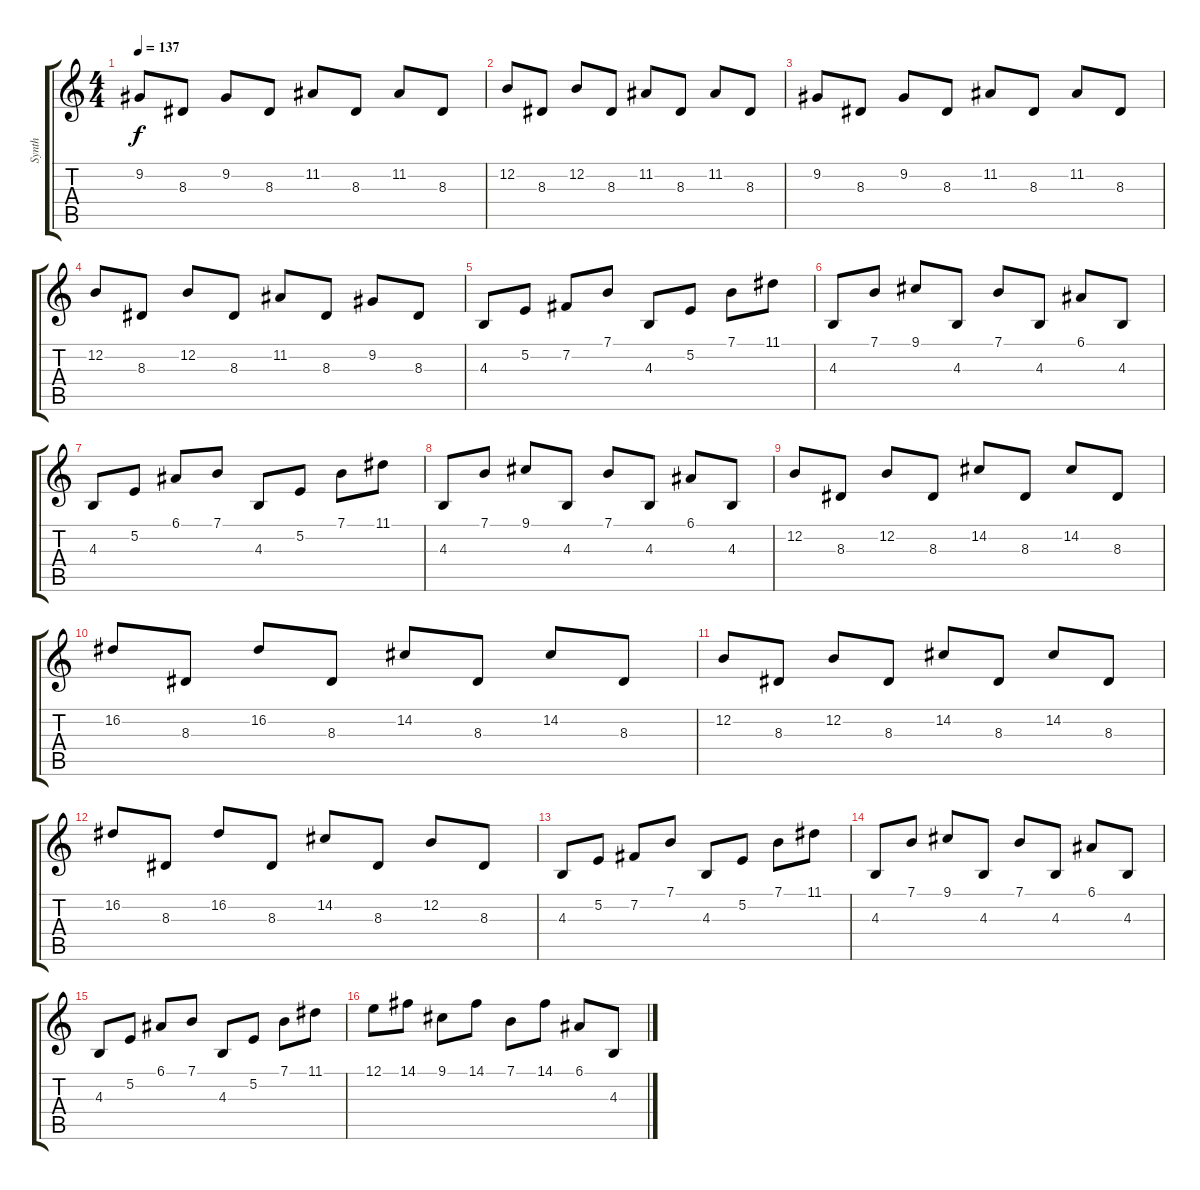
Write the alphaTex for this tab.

\track ("Synth" "Synth") {instrument fx4atmosphere}
\staff {score tabs}
\tuning (E4 B3 G3 D3 A2 E2) {hide}
\ts (4 4)
\tempo 137
\clef g2
\ks c
9.2.8{dy f} 8.3.8 9.2.8 8.3.8 11.2.8 8.3.8 11.2.8 8.3.8 |
12.2.8 8.3.8 12.2.8 8.3.8 11.2.8 8.3.8 11.2.8 8.3.8 |
9.2.8 8.3.8 9.2.8 8.3.8 11.2.8 8.3.8 11.2.8 8.3.8 |
12.2.8 8.3.8 12.2.8 8.3.8 11.2.8 8.3.8 9.2.8 8.3.8 |
4.3.8 5.2.8 7.2.8 7.1.8 4.3.8 5.2.8 7.1.8 11.1.8 |
4.3.8 7.1.8 9.1.8 4.3.8 7.1.8 4.3.8 6.1.8 4.3.8 |
4.3.8 5.2.8 6.1.8 7.1.8 4.3.8 5.2.8 7.1.8 11.1.8 |
4.3.8 7.1.8 9.1.8 4.3.8 7.1.8 4.3.8 6.1.8 4.3.8 |
12.2.8 8.3.8 12.2.8 8.3.8 14.2.8 8.3.8 14.2.8 8.3.8 |
16.2.8 8.3.8 16.2.8 8.3.8 14.2.8 8.3.8 14.2.8 8.3.8 |
12.2.8 8.3.8 12.2.8 8.3.8 14.2.8 8.3.8 14.2.8 8.3.8 |
16.2.8 8.3.8 16.2.8 8.3.8 14.2.8 8.3.8 12.2.8 8.3.8 |
4.3.8 5.2.8 7.2.8 7.1.8 4.3.8 5.2.8 7.1.8 11.1.8 |
4.3.8 7.1.8 9.1.8 4.3.8 7.1.8 4.3.8 6.1.8 4.3.8 |
4.3.8 5.2.8 6.1.8 7.1.8 4.3.8 5.2.8 7.1.8 11.1.8 |
12.1.8 14.1.8 9.1.8 14.1.8 7.1.8 14.1.8 6.1.8 4.3.8
